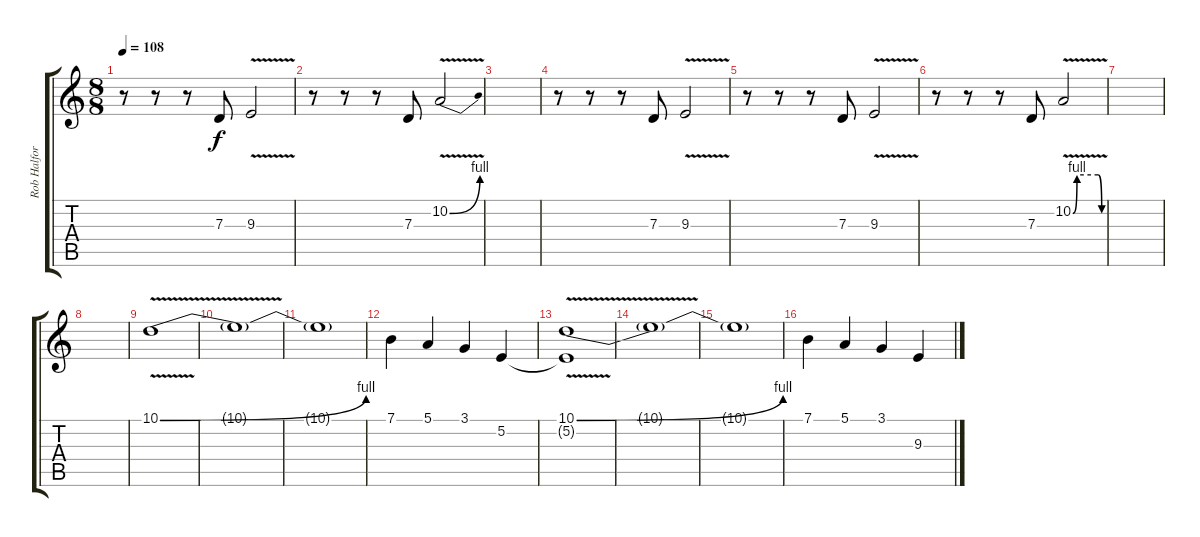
\track ("Rob Halford" "Rob Halfor") {instrument violin}
\staff {score tabs}
\tuning (E4 B3 G3 D3 A2 E2) {hide}
\ts (8 8)
\tempo 108
\clef g2
\ks c
r.8{dy f volume 14} r.8 r.8 7.3.8 9.3{v}.2 |
r.8 r.8 r.8 7.3.8 10.2{be (bend 0 0 60 4) v}.2 |
|
r.8 r.8 r.8 7.3.8 9.3{v}.2 |
r.8 r.8 r.8 7.3.8 9.3{v}.2 |
r.8 r.8 r.8 7.3.8 10.2{be (custom 0 0 8 4 50 4 57 0 60 0) v}.2 |
|
|
10.1{be (bend 0 0 60 4) v}.1{volume 15 balance 15} |
10.1{t}.1 |
10.1{t}.1 |
7.1.4 5.1.4 3.1.4 5.2.4 |
(10.1{be (bend 0 0 60 4) v} 5.2{t}).1 |
10.1{t}.1 |
10.1{t}.1 |
7.1.4 5.1.4 3.1.4 9.3.4
